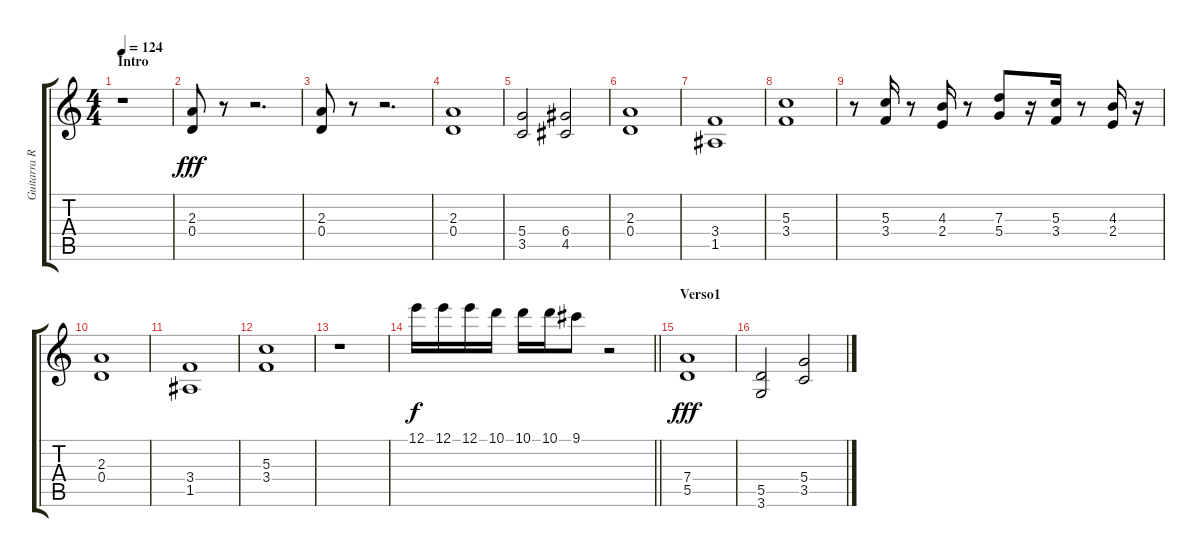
\track ("Guitarra Ritmica" "Guitarra R") {instrument distortionguitar}
\staff {score tabs}
\tuning (E4 B3 G3 D3 A2 E2) {hide}
\ts (4 4)
\section ("" "Intro")
\tempo 124
\clef g2
\ks c
r.1{dy fff instrument distortionguitar} |
(2.3 0.4).8 r.8 r.2{d} |
(2.3 0.4).8 r.8 r.2{d} |
(2.3 0.4).1 |
(5.4 3.5).2 (6.4 4.5).2 |
(2.3 0.4).1 |
(3.4 1.5).1 |
(5.3 3.4).1 |
r.8 (5.3 3.4).16 r.8 (4.3 2.4).16 r.8 (7.3 5.4).8 r.16 (5.3 3.4).16 r.8 (4.3 2.4).16 r.16 |
(2.3 0.4).1 |
(3.4 1.5).1 |
(5.3 3.4).1 |
r.1 |
\barLineRight lightlight
12.1.16{dy f} 12.1.16 12.1.16 10.1.16 10.1.16 10.1.16 9.1.8 r.2 |
\section ("" "Verso1")
(7.4 5.5).1{dy fff} |
(5.5 3.6).2 (5.4 3.5).2
